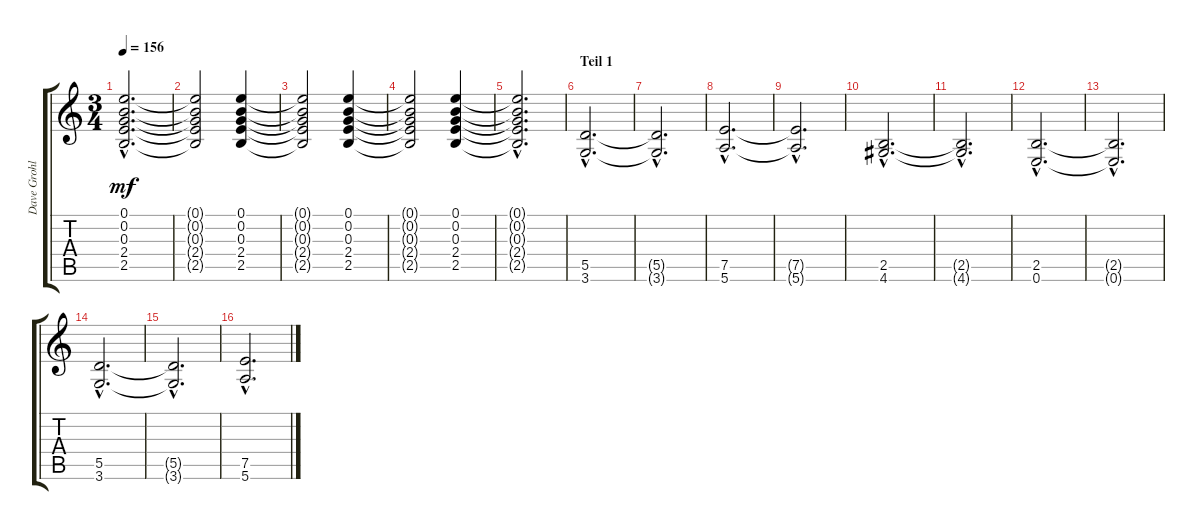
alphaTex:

\track ("Dave Grohl" "Dave Grohl") {instrument electricguitarclean}
\staff {score tabs}
\tuning (E4 B3 G3 D3 A2 E2) {hide}
\ts (3 4)
\tempo 156
\clef g2
\ks c
(0.1{hac t} 0.2{hac t} 0.3{hac t} 2.4{hac t} 2.5{hac t}).2{d dy mf} |
(0.1{t} 0.2{t} 0.3{t} 2.4{t} 2.5{t}).2 (0.1 0.2 0.3 2.4 2.5).4 |
(0.1{t} 0.2{t} 0.3{t} 2.4{t} 2.5{t}).2 (0.1 0.2 0.3 2.4 2.5).4 |
(0.1{t} 0.2{t} 0.3{t} 2.4{t} 2.5{t}).2 (0.1 0.2 0.3 2.4 2.5).4 |
(0.1{hac t} 0.2{hac t} 0.3{hac t} 2.4{hac t} 2.5{hac t}).2{d} |
\section ("" "Teil 1")
(5.5{hac} 3.6{hac}).2{d instrument overdrivenguitar} |
(5.5{hac t} 3.6{hac t}).2{d} |
(7.5{hac} 5.6{hac}).2{d} |
(7.5{hac t} 5.6{hac t}).2{d} |
(2.5{hac} 4.6{hac}).2{d} |
(2.5{hac t} 4.6{hac t}).2{d} |
(2.5{hac} 0.6{hac}).2{d} |
(2.5{hac t} 0.6{hac t}).2{d} |
(5.5{hac} 3.6{hac}).2{d instrument overdrivenguitar} |
(5.5{hac t} 3.6{hac t}).2{d} |
(7.5{hac} 5.6{hac}).2{d}
